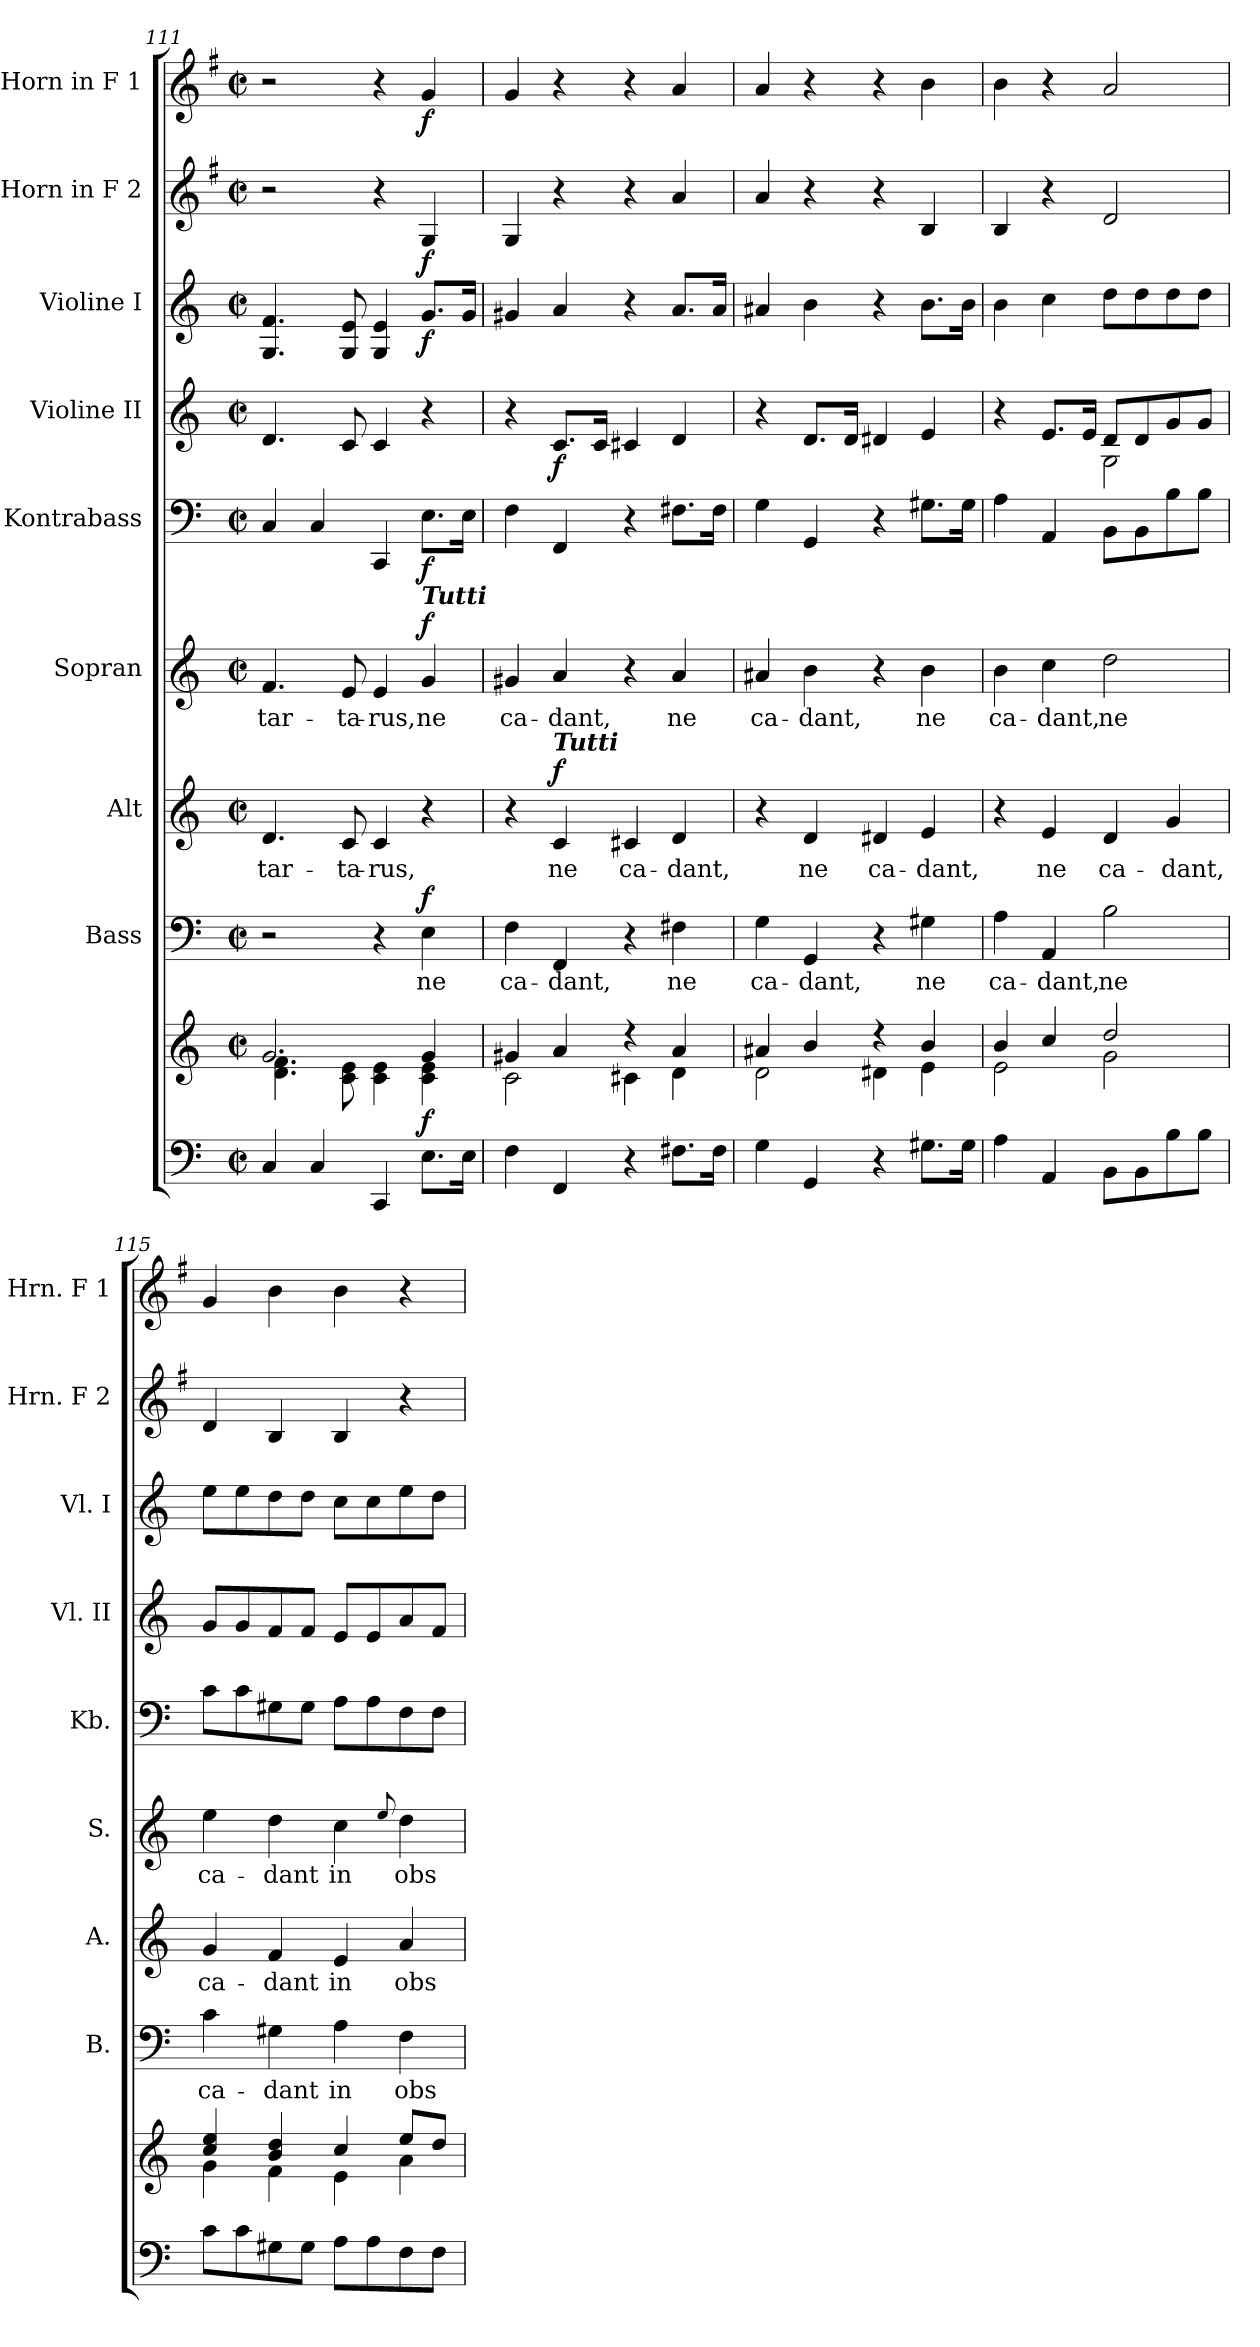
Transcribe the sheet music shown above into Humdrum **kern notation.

**kern	**kern	**dynam	**kern	**text	**dynam	**kern	**text	**dynam	**kern	**text	**dynam	**kern	**dynam	**kern	**dynam	**kern	**dynam	**kern	**dynam	**kern	**dynam
*part9	*part9	*part9	*part8	*part8	*part8	*part7	*part7	*part7	*part6	*part6	*part6	*part5	*part5	*part4	*part4	*part3	*part3	*part2	*part2	*part1	*part1
*staff10	*staff9	*staff9/10	*staff8	*staff8	*staff8	*staff7	*staff7	*staff7	*staff6	*staff6	*staff6	*staff5	*staff5	*staff4	*staff4	*staff3	*staff3	*staff2	*staff2	*staff1	*staff1
*	*	*	*I"Bass	*	*	*I"Alt	*	*	*I"Sopran	*	*	*I"Kontrabass	*	*I"Violine II	*	*I"Violine I	*	*I"Horn in F 2	*	*I"Horn in F 1	*
*	*	*	*I'B.	*	*	*I'A.	*	*	*I'S.	*	*	*I'Kb.	*	*I'Vl. II	*	*I'Vl. I	*	*I'Hrn. F 2	*	*I'Hrn. F 1	*
*clefF4	*clefG2	*	*clefF4	*	*	*clefG2	*	*	*clefG2	*	*	*clefF4	*	*clefG2	*	*clefG2	*	*clefG2	*	*clefG2	*
*	*	*	*	*	*	*	*	*	*	*	*	*ITrd7c12	*	*	*	*	*	*ITrd4c7	*	*ITrd4c7	*
*k[]	*k[]	*	*k[]	*	*	*k[]	*	*	*k[]	*	*	*k[]	*	*k[]	*	*k[]	*	*k[]	*	*k[]	*
*C:	*C:	*	*C:	*	*	*C:	*	*	*C:	*	*	*C:	*	*C:	*	*C:	*	*C:	*	*C:	*
*M2/2	*M2/2	*	*M2/2	*	*	*M2/2	*	*	*M2/2	*	*	*M2/2	*	*M2/2	*	*M2/2	*	*M2/2	*	*M2/2	*
*met(c|)	*met(c|)	*	*met(c|)	*	*	*met(c|)	*	*	*met(c|)	*	*	*met(c|)	*	*met(c|)	*	*met(c|)	*	*met(c|)	*	*met(c|)	*
=111	=111	=111	=111	=111	=111	=111	=111	=111	=111	=111	=111	=111	=111	=111	=111	=111	=111	=111	=111	=111	=111
*	*^	*	*	*	*	*	*	*	*	*	*	*	*	*	*	*	*	*	*	*	*
!	!	!	!	!	!	!	!	!LO:LY:b	!	!	!LO:LY:b	!	!	!	!	!	!	!	!	!	!	!
4C/	2.g/	4.d\ 4.f\	.	2r	.	.	4.d/	tar-	.	4.f/	tar-	.	4CC/	.	4.d/	.	4.G/ 4.f/	.	2r	.	2r	.
4C/	.	.	.	.	.	.	.	.	.	.	.	.	4CC/	.	.	.	.	.	.	.	.	.
!	!	!	!	!	!	!	!	!LO:LY:b	!	!	!LO:LY:b	!	!	!	!	!	!	!	!	!	!	!
.	.	8c\ 8e\	.	.	.	.	8c/	-ta-	.	8e/	-ta-	.	.	.	8c/	.	8G/ 8e/	.	.	.	.	.
!	!	!	!	!	!	!	!	!LO:LY:b	!	!	!LO:LY:b	!	!	!	!	!	!	!	!	!	!	!
4CC/	.	4c\ 4e\	.	4r	.	.	4c/	-rus,	.	4e/	-rus,	.	4CCC/	.	4c/	.	4G/ 4e/	.	4r	.	4r	.
!	!	!	!	!	!	!	!	!	!	!LO:TX:a:Bi:t=Tutti	!	!	!	!	!	!	!	!	!	!	!	!
!	!	!	!LO:DY:a=2	!	!LO:LY:b	!LO:DY:a	!	!	!	!	!LO:LY:b	!LO:DY:a	!	!LO:DY:b	!	!	!	!LO:DY:b	!	!LO:DY:b	!	!LO:DY:b
8.E\L	4g/	4c\ 4e\	f	4E\	ne	f	4r	.	.	4g/	ne	f	8.EE\L	f	4r	.	8.g/L	f	4C/	f	4c/	f
16E\Jk	.	.	.	.	.	.	.	.	.	.	.	.	16EE\Jk	.	.	.	16g/Jk	.	.	.	.	.
!!LO:PB:g=z
=112	=112	=112	=112	=112	=112	=112	=112	=112	=112	=112	=112	=112	=112	=112	=112	=112	=112	=112	=112	=112	=112	=112
!	!	!	!	!	!LO:LY:b	!	!	!	!	!	!LO:LY:b	!	!	!	!	!	!	!	!	!	!	!
4F\	4g#X/	2c\	.	4F\	ca-	.	4r	.	.	4g#X/	ca-	.	4FF\	.	4r	.	4g#X/	.	4C/	.	4c/	.
!	!	!	!	!	!	!	!LO:TX:a:Bi:t=Tutti	!	!	!	!	!	!	!	!	!	!	!	!	!	!	!
!	!	!	!	!	!LO:LY:b	!	!	!LO:LY:b	!LO:DY:a	!	!LO:LY:b	!	!	!	!	!LO:DY:b	!	!	!	!	!	!
4FF/	4a/	.	.	4FF/	-dant,	.	4c/	ne	f	4a/	-dant,	.	4FFF/	.	8.c/L	f	4a/	.	4r	.	4r	.
.	.	.	.	.	.	.	.	.	.	.	.	.	.	.	16c/Jk	.	.	.	.	.	.	.
!	!	!	!	!	!	!	!	!LO:LY:b	!	!	!	!	!	!	!	!	!	!	!	!	!	!
4r	4r	4c#X\	.	4r	.	.	4c#X/	ca-	.	4r	.	.	4r	.	4c#X/	.	4r	.	4r	.	4r	.
!	!	!	!	!	!LO:LY:b	!	!	!LO:LY:b	!	!	!LO:LY:b	!	!	!	!	!	!	!	!	!	!	!
8.F#X\L	4a/	4d\	.	4F#X\	ne	.	4d/	-dant,	.	4a/	ne	.	8.FF#X\L	.	4d/	.	8.a/L	.	4d/	.	4d/	.
16F#\Jk	.	.	.	.	.	.	.	.	.	.	.	.	16FF#\Jk	.	.	.	16a/Jk	.	.	.	.	.
=113	=113	=113	=113	=113	=113	=113	=113	=113	=113	=113	=113	=113	=113	=113	=113	=113	=113	=113	=113	=113	=113	=113
!	!	!	!	!	!LO:LY:b	!	!	!	!	!	!LO:LY:b	!	!	!	!	!	!	!	!	!	!	!
4G\	4a#X/	2d\	.	4G\	ca-	.	4r	.	.	4a#X/	ca-	.	4GG\	.	4r	.	4a#X/	.	4d/	.	4d/	.
!	!	!	!	!	!LO:LY:b	!	!	!LO:LY:b	!	!	!LO:LY:b	!	!	!	!	!	!	!	!	!	!	!
4GG/	4b/	.	.	4GG/	-dant,	.	4d/	ne	.	4b\	-dant,	.	4GGG/	.	8.d/L	.	4b\	.	4r	.	4r	.
.	.	.	.	.	.	.	.	.	.	.	.	.	.	.	16d/Jk	.	.	.	.	.	.	.
!	!	!	!	!	!	!	!	!LO:LY:b	!	!	!	!	!	!	!	!	!	!	!	!	!	!
4r	4r	4d#X\	.	4r	.	.	4d#X/	ca-	.	4r	.	.	4r	.	4d#X/	.	4r	.	4r	.	4r	.
!	!	!	!	!	!LO:LY:b	!	!	!LO:LY:b	!	!	!LO:LY:b	!	!	!	!	!	!	!	!	!	!	!
8.G#X\L	4b/	4e\	.	4G#X\	ne	.	4e/	-dant,	.	4b\	ne	.	8.GG#X\L	.	4e/	.	8.b\L	.	4E/	.	4e\	.
16G#\Jk	.	.	.	.	.	.	.	.	.	.	.	.	16GG#\Jk	.	.	.	16b\Jk	.	.	.	.	.
=114	=114	=114	=114	=114	=114	=114	=114	=114	=114	=114	=114	=114	=114	=114	=114	=114	=114	=114	=114	=114	=114	=114
!	!	!	!	!	!LO:LY:b	!	!	!	!	!	!LO:LY:b	!	!	!	!	!	!	!	!	!	!	!
*	*	*	*	*	*	*	*	*	*	*	*	*	*	*	*^	*	*	*	*	*	*	*
4A\	4b/	2e\	.	4A\	ca-	.	4r	.	.	4b\	ca-	.	4AA\	.	4r	2ryy	.	4b\	.	4E/	.	4e\	.
!	!	!	!	!	!LO:LY:b	!	!	!LO:LY:b	!	!	!LO:LY:b	!	!	!	!	!	!	!	!	!	!	!	!
4AA/	4cc/	.	.	4AA/	-dant,	.	4e/	ne	.	4cc\	-dant,	.	4AAA/	.	8.e/L	.	.	4cc\	.	4r	.	4r	.
.	.	.	.	.	.	.	.	.	.	.	.	.	.	.	16e/Jk	.	.	.	.	.	.	.	.
!	!	!	!	!	!LO:LY:b	!	!	!LO:LY:b	!	!	!LO:LY:b	!	!	!	!	!	!	!	!	!	!	!	!
8BB\L	2dd/	2g\	.	2B\	ne	.	4d/	ca-	.	2dd\	ne	.	8BBB\L	.	8d/L	2G\	.	8dd\L	.	2G/	.	2d/	.
8BB\	.	.	.	.	.	.	.	.	.	.	.	.	8BBB\	.	8d/	.	.	8dd\	.	.	.	.	.
!	!	!	!	!	!	!	!	!LO:LY:b	!	!	!	!	!	!	!	!	!	!	!	!	!	!	!
8B\	.	.	.	.	.	.	4g/	-dant,	.	.	.	.	8BB\	.	8g/	.	.	8dd\	.	.	.	.	.
8B\J	.	.	.	.	.	.	.	.	.	.	.	.	8BB\J	.	8g/J	.	.	8dd\J	.	.	.	.	.
*	*	*	*	*	*	*	*	*	*	*	*	*	*	*	*v	*v	*	*	*	*	*	*	*
=115	=115	=115	=115	=115	=115	=115	=115	=115	=115	=115	=115	=115	=115	=115	=115	=115	=115	=115	=115	=115	=115	=115
!	!	!	!	!	!LO:LY:b	!	!	!LO:LY:b	!	!	!LO:LY:b	!	!	!	!	!	!	!	!	!	!	!
8c\L	4cc/ 4ee/	4g\	.	4c\	ca-	.	4g/	ca-	.	4ee\	ca-	.	8C\L	.	8g/L	.	8ee\L	.	4G/	.	4c/	.
8c\	.	.	.	.	.	.	.	.	.	.	.	.	8C\	.	8g/	.	8ee\	.	.	.	.	.
!	!	!	!	!	!LO:LY:b	!	!	!LO:LY:b	!	!	!LO:LY:b	!	!	!	!	!	!	!	!	!	!	!
8G#X\	4b/ 4dd/	4f\	.	4G#X\	-dant	.	4f/	-dant	.	4dd\	-dant	.	8GG#X\	.	8f/	.	8dd\	.	4E/	.	4e\	.
8G#\J	.	.	.	.	.	.	.	.	.	.	.	.	8GG#\J	.	8f/J	.	8dd\J	.	.	.	.	.
!	!	!	!	!	!LO:LY:b	!	!	!LO:LY:b	!	!	!LO:LY:b	!	!	!	!	!	!	!	!	!	!	!
8A\L	4cc/	4e\	.	4A\	in	.	4e/	in	.	4cc\	in	.	8AA\L	.	8e/L	.	8cc\L	.	4E/	.	4e\	.
8A\	.	.	.	.	.	.	.	.	.	.	.	.	8AA\	.	8e/	.	8cc\	.	.	.	.	.
.	.	.	.	.	.	.	.	.	.	8qqee/	.	.	.	.	.	.	.	.	.	.	.	.
!	!	!	!	!	!LO:LY:b	!	!	!LO:LY:b	!	!	!LO:LY:b	!	!	!	!	!	!	!	!	!	!	!
8F\	8ee/L	4a\	.	4F\	obs-	.	4a/	obs-	.	4dd\	obs-	.	8FF\	.	8a/	.	8ee\	.	4r	.	4r	.
8F\J	8dd/J	.	.	.	.	.	.	.	.	.	.	.	8FF\J	.	8f/J	.	8dd\J	.	.	.	.	.
*	*v	*v	*	*	*	*	*	*	*	*	*	*	*	*	*	*	*	*	*	*	*	*
=	=	=	=	=	=	=	=	=	=	=	=	=	=	=	=	=	=	=	=	=	=
*-	*-	*-	*-	*-	*-	*-	*-	*-	*-	*-	*-	*-	*-	*-	*-	*-	*-	*-	*-	*-	*-
